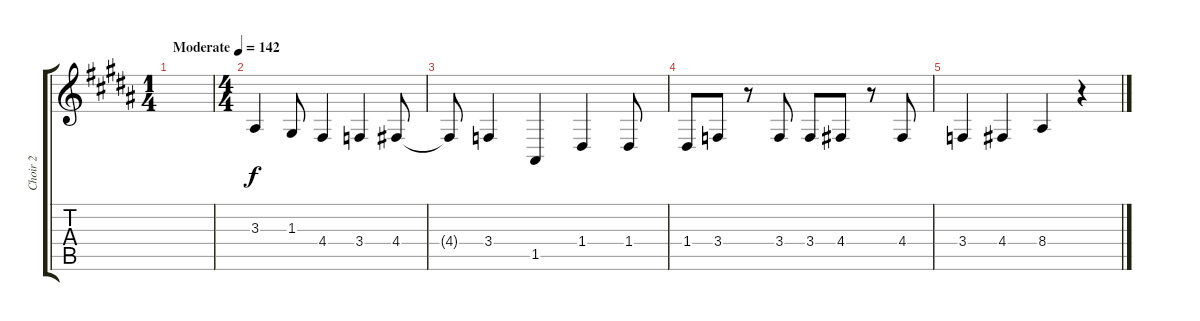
\track ("Choir 2" "Choir 2") {instrument lead6voice}
\staff {score tabs}
\tuning (E4 B3 G3 D3 A2 E2) {hide}
\ts (1 4)
\tempo (142 "Moderate")
\clef g2
\ks b
|
\ts (4 4)
3.3.4 1.3.8 4.4.4 3.4.4 4.4.8 |
4.4{t}.8 3.4.4 1.5.4 1.4.4 1.4.8 |
1.4.8 3.4.8 r.8 3.4.8 3.4.8 4.4.8 r.8 4.4.8 |
3.4.4 4.4.4 8.4.4 r.4
